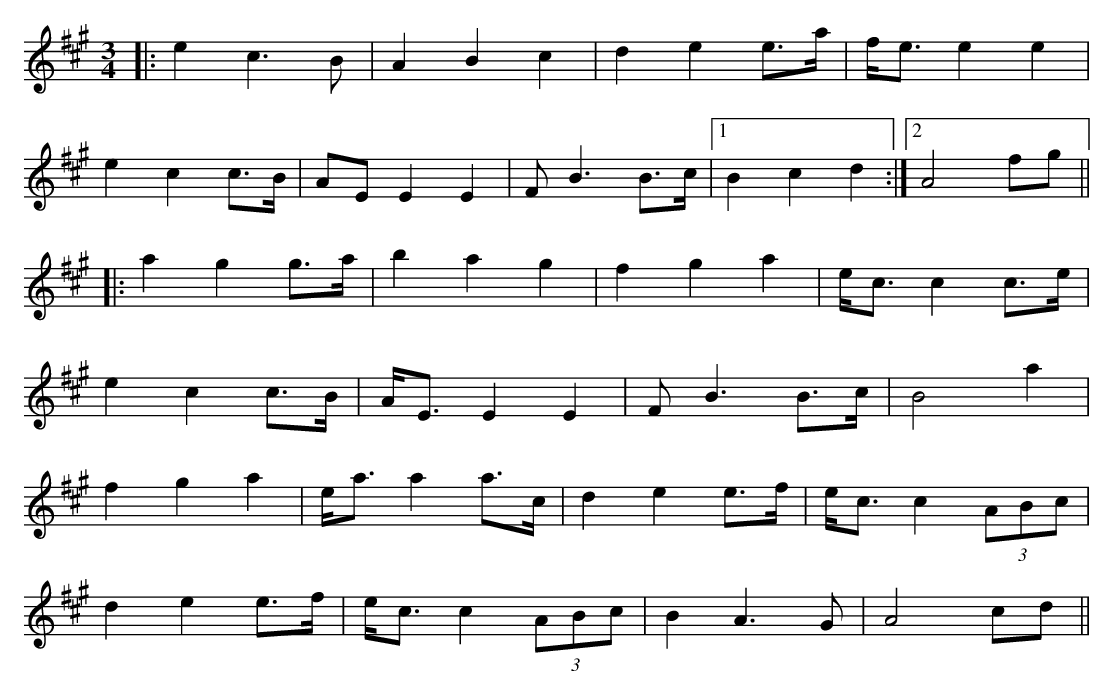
X:1
M:3/4
K:A
|:e2 c3B|A2 B2 c2|d2 e2 e>a|f<e e2 e2|
e2 c2 c>B|AE E2 E2|FB3 B>c|1 B2 c2 d2:|2 A4 fg||
|:a2 g2 g>a|b2 a2 g2|f2 g2 a2|e<c c2 c>e|
e2 c2 c>B|A<E E2 E2|FB3 B>c|B4 a2|
f2 g2 a2|e<a a2 a>c|d2 e2 e>f|e<c c2 (3ABc|
d2 e2 e>f|e<c c2 (3ABc|B2 A3G|A4 cd||
